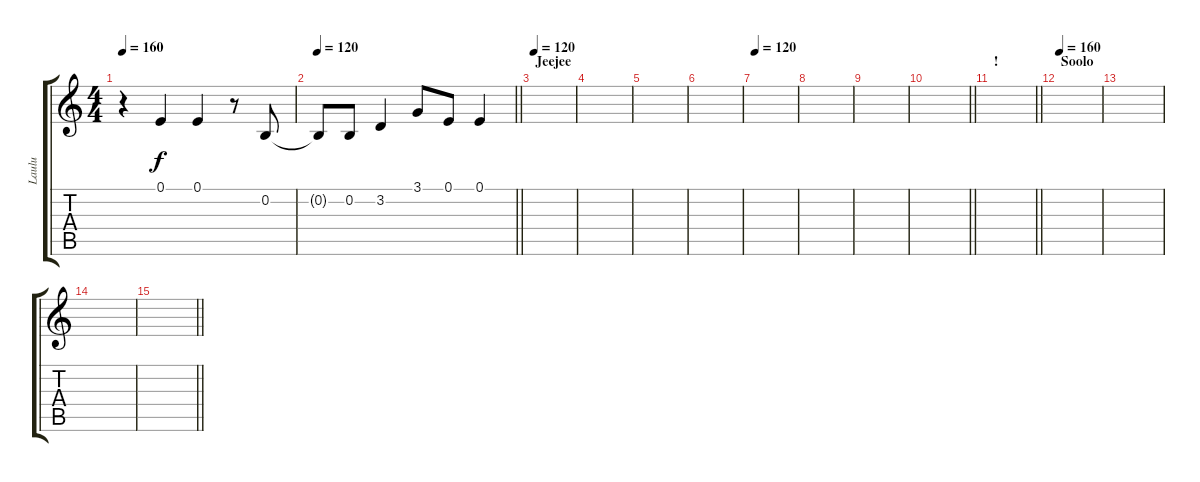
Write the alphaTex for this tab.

\track ("Laulu" "Laulu") {instrument lead6voice}
\staff {score tabs}
\tuning (E4 B3 G3 D3 A2 E2) {hide}
\ts (4 4)
\tempo 160
\clef g2
\ks c
r.4{dy f} 0.1.4 0.1.4 r.8 0.2.8 |
\tempo 120
\barLineRight lightlight
0.2{t}.8 0.2.8 3.2.4 3.1.8 0.1.8 0.1.4 |
\section ("" "Jeejee")
\tempo 120
|
|
|
|
\tempo 120
|
|
|
\barLineRight lightlight
|
\section ("" "!")
\barLineRight lightlight
|
\section ("" "Soolo")
\tempo 160
|
|
|
\barLineRight lightlight
